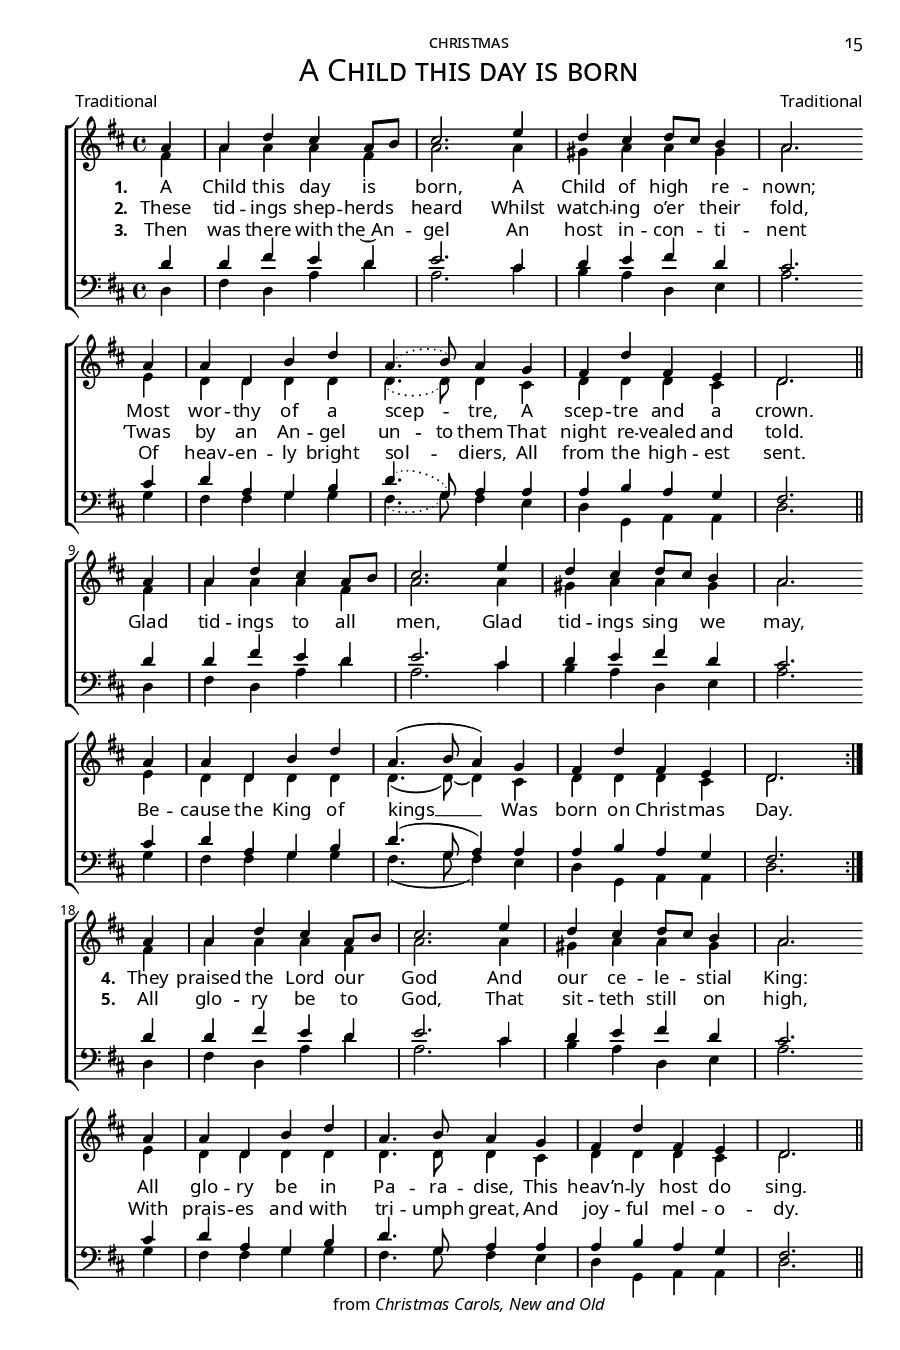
\version "2.14.2"
\include "util.ly"
\header {
  title = \markup{\override #'(font-name . "Garamond Premr Pro Smbd Subh"){ \abs-fontsize #15 \smallCapsOldStyle"A Child this day is born"}}
  poet = \markup\oldStyleNum"Traditional"
  composer = \markup\oldStyleNum"Traditional"
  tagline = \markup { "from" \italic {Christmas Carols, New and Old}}
}
\paper {
  %print-all-headers = ##f
  paper-height = 9\in
  paper-width = 6\in
  indent = 0\in
  %system-system-spacing = #'((basic-distance . 10) (padding . 0))
  
  system-system-spacing =
    #'((basic-distance . 0)
       (minimum-distance . 0)
       (padding . -5)
       (stretchability . 100))
       
  last-bottom-spacing =
    #'((basic-distance . -10)
       (minimum-distance . -10)
       (padding . 0)
       (stretchability . 0))
  ragged-last-bottom = ##f
  ragged-bottom = ##f
  two-sided = ##t
  inner-margin = 0.5\in
  outer-margin = 0.25\in
  top-margin = 0.25\in
  bottom-margin = 0.25\in
  first-page-number = #015
  print-first-page-number = ##t
  headerLine = \markup{ \smallCapsOldStyle"christmas"}
  oddHeaderMarkup = \markup\fill-line{
     \abs-fontsize #8.5
     \combine 
        \fill-line{"" \on-the-fly #print-page-number-check-first
        \oldStylePageNum""
        }
        \fill-line{\headerLine}
  }
  evenHeaderMarkup = \markup {
     \abs-fontsize #8.5
     \combine
        \on-the-fly #print-page-number-check-first
        \oldStylePageNum""
        \fill-line{\headerLine}
  }
}
#(set-global-staff-size 14.6) \paper{ #(define fonts (make-pango-font-tree "GoudyOlSt BT" "Garamond Premier Pro" "Garamond Premier Pro" (/ 14.6 20))) }
global = {
  \key d \major
  \time 4/4
  \autoBeamOff
  \slurDotted
}

sopMusic = \relative c' {
  \partial 4 a'4 |
  a d cis a8[ b] |
  cis2. e4 |
  d4 cis d8[ cis] b4 |
  
  a2. \bar"" \break
  a4 |
  a d, b' d |
  a4.( b8) a4 g |
  fis d' fis, e |
  \partial 2. d2. \bar "||" \break
  
  
  \partial 4 a'4 |
  a d cis a8[ b] |
  cis2. e4 |
  d4 cis d8[ cis] b4 |
  
  a2. \bar"" \break
  a4 |
  a d, b' d |
  \slurSolid
  a4.( b8 a4) g |
  fis d' fis, e |
  \partial 2. d2. \bar ":|"
  
  
  
  
  
  
  \slurDotted
  \partial 4 a'4 |
  a d cis a8[ b] |
  cis2. e4 |
  d4 cis d8[ cis] b4 |
  
  a2. \bar"" \break
  a4 |
  a d, b' d |
  a4. b8 a4 g |
  fis d' fis, e |
  \partial 2. d2. \bar "||" \break
}
sopWords = \lyricmode {
  
}

altoMusic = \relative c' {
  fis4 |
  a a a fis |
  a2. a4 |
  gis a a gis |
  
  a2. e4 |
  d d d d |
  d4.( d8) d4 cis |
  d d d cis |
  d2. \bar "||"

  
  fis4 |
  a a a fis |
  a2. a4 |
  gis a a gis |
  
  a2. e4 |
  d d d d |
  \slurSolid
  d4.( d8)~ d4 cis |
  d d d cis |
  d2.
  
  
  
  
  
  \slurDotted
  fis4 |
  a a a fis |
  a2. a4 |
  gis a a gis |
  
  a2. e4 |
  d d d d |
  d4. d8 d4 cis |
  d d d cis |
  d2. \bar "||"
}
altoWords = \lyricmode {
  \dropLyricsXII
  \set stanza = #"1. "
  A Child this day is born,
  A Child of high re -- nown;
  Most wor -- thy of a scep -- tre,
  A scep -- tre and a crown.
  
  Glad tid -- ings to all men,
  Glad tid -- ings sing we may,
  Be -- cause the King of kings __
  Was born on Christ -- mas Day.
  
  
  \set stanza = #"4. "
  They praised the Lord our God
  And our ce -- le -- stial King:
  All glo -- ry be in
\set ignoreMelismata = ##t
  Pa -- ra -- dise,
\unset ignoreMelismata
  This heav’n -- ly host do sing.
}
altoWordsII = \lyricmode {
%\markup\italic
  
}
altoWordsIII = \lyricmode {
  \dropLyricsXII
  \set stanza = #"2. "
  These tid -- ings shep -- herds heard
  Whilst watch -- ing o’er their fold,
  ’Twas by an An -- gel
\set ignoreMelismata = ##t
  un -- to them
\unset ignoreMelismata
  That night re -- vealed and told.
  
  \repeat unfold24 \skip1
  \set stanza = #"5. "
  All glo -- ry be to God,
  That sit -- teth still on high,
  With prais -- es and with
\set ignoreMelismata = ##t
  tri -- umph great,
\unset ignoreMelismata
  And joy -- ful mel -- o -- dy.
}
altoWordsIV = \lyricmode {
  \dropLyricsXII
  \set stanza = #"3. "
  Then was there with the~An -- gel
  An host in -- con -- ti -- nent
  Of heav -- en -- ly bright sol -- diers,
  All from the high -- est sent.
}
altoWordsV = \lyricmode {
}
altoWordsVI = \lyricmode {
}
tenorMusic = \relative c' {
  d4 |
  d fis e d |
  e2. cis4 |
  d e fis d |
  
  cis2. cis4 |
  d a g b |
  d4.( g,8) a4 a |
  a b a g |
  fis2. \bar "||"
  
  
  d'4 |
  d fis e d |
  e2. cis4 |
  d e fis d |
  
  cis2. cis4 |
  d a g b |
  \slurSolid d4.( g,8 a4) a |
  a b a g |
  fis2.
  
  
  
  
  
  \slurDotted
  d'4 |
  d fis e d |
  e2. cis4 |
  d e fis d |
  
  cis2. cis4 |
  d a g b |
  d4. g,8 a4 a |
  a b a g |
  fis2. \bar "||"
}
tenorWords = \lyricmode {

}

bassMusic = \relative c {
  d4 |
  fis d a' d |
  a2. cis4 |
  b a d, e |
  
  a2. g4 |
  fis fis g g |
  fis4.( g8) fis4 e |
  d g, a a |
  d2. \bar "||"

  
  d4 |
  fis d a' d |
  a2. cis4 |
  b a d, e |
  
  a2. g4 |
  fis fis g g |
  \slurSolid
  fis4.( g8 fis4) e |
  d g, a a |
  d2.
  
  
  
  
  
  \slurDotted
  d4 |
  fis d a' d |
  a2. cis4 |
  b a d, e |
  
  a2. g4 |
  fis fis g g |
  fis4. g8 fis4 e |
  d g, a a |
  d2. \bar "||"
}
bassWords = \lyricmode {

}

pianoRH = \relative c' {
  
}
pianoLH = \relative c' {
  
}

\score {
  <<
   \new ChoirStaff <<
%    \new Lyrics = sopranos \with { \override VerticalAxisGroup #'nonstaff-relatedstaff-spacing = #'((basic-distance . 1)) }
    \new Staff = women <<
      \new Voice = "sopranos" { \voiceOne << \global \sopMusic >> }
      \new Voice = "altos" { \voiceTwo << \global \altoMusic >> }
    >>
    \new Lyrics \with { alignAboveContext = #"women" \override VerticalAxisGroup #'nonstaff-relatedstaff-spacing = #'((basic-distance . 1))} \lyricsto "sopranos" \sopWords
     \new Lyrics = "altosVI"  \with { alignBelowContext = #"women" \override VerticalAxisGroup #'nonstaff-relatedstaff-spacing = #'((basic-distance . 1))} \lyricsto "altos" \altoWordsVI
    \new Lyrics = "altosV"  \with { alignBelowContext = #"women" \override VerticalAxisGroup #'nonstaff-relatedstaff-spacing = #'((basic-distance . 1))} \lyricsto "altos" \altoWordsV
    \new Lyrics = "altosIV"  \with { alignBelowContext = #"women" \override VerticalAxisGroup #'nonstaff-relatedstaff-spacing = #'((basic-distance . 1))} \lyricsto "altos" \altoWordsIV
    \new Lyrics = "altosIII"  \with { alignBelowContext = #"women" \override VerticalAxisGroup #'nonstaff-relatedstaff-spacing = #'((basic-distance . 1))} \lyricsto "altos" \altoWordsIII
    \new Lyrics = "altosII"  \with { alignBelowContext = #"women" \override VerticalAxisGroup #'nonstaff-relatedstaff-spacing = #'((basic-distance . 1))} \lyricsto "altos" \altoWordsII
    \new Lyrics = "altos"  \with { alignBelowContext = #"women" \override VerticalAxisGroup #'nonstaff-relatedstaff-spacing = #'((padding . -0.9))} \lyricsto "altos" \altoWords
   \new Staff = men <<
      \clef bass
      \new Voice = "tenors" { \voiceOne << \global \tenorMusic >> }
      \new Voice = "basses" { \voiceTwo << \global \bassMusic >> }
    >>
    \new Lyrics \with { alignAboveContext = #"men" \override VerticalAxisGroup #'nonstaff-relatedstaff-spacing = #'((basic-distance . 1)) } \lyricsto "tenors" \tenorWords
    \new Lyrics \with { alignBelowContext = #"men" \override VerticalAxisGroup #'nonstaff-relatedstaff-spacing = #'((basic-distance . 1)) } \lyricsto "basses" \bassWords
  >>
%    \new PianoStaff << \new Staff { \new Voice { \pianoRH } } \new Staff { \clef "bass" \pianoLH } >>
  >>
  \layout {
    \context {
      \Score
      %\override SpacingSpanner #'base-shortest-duration = #(ly:make-moment 1 8)
      %\override SpacingSpanner #'common-shortest-duration = #(ly:make-moment 1 4)
    }
    \context {
      % Remove all empty staves
      % \Staff \RemoveEmptyStaves \override VerticalAxisGroup #'remove-first = ##t
    }
    \context {
      \Lyrics
      \override LyricText #'X-offset = #center-on-word
    }
  }
  \midi {
    \tempo 4 = 120
    \set Staff.midiInstrument = "flute"
  
    \context {
      \Voice
      \remove "Dynamic_performer"
    }
  }
}
